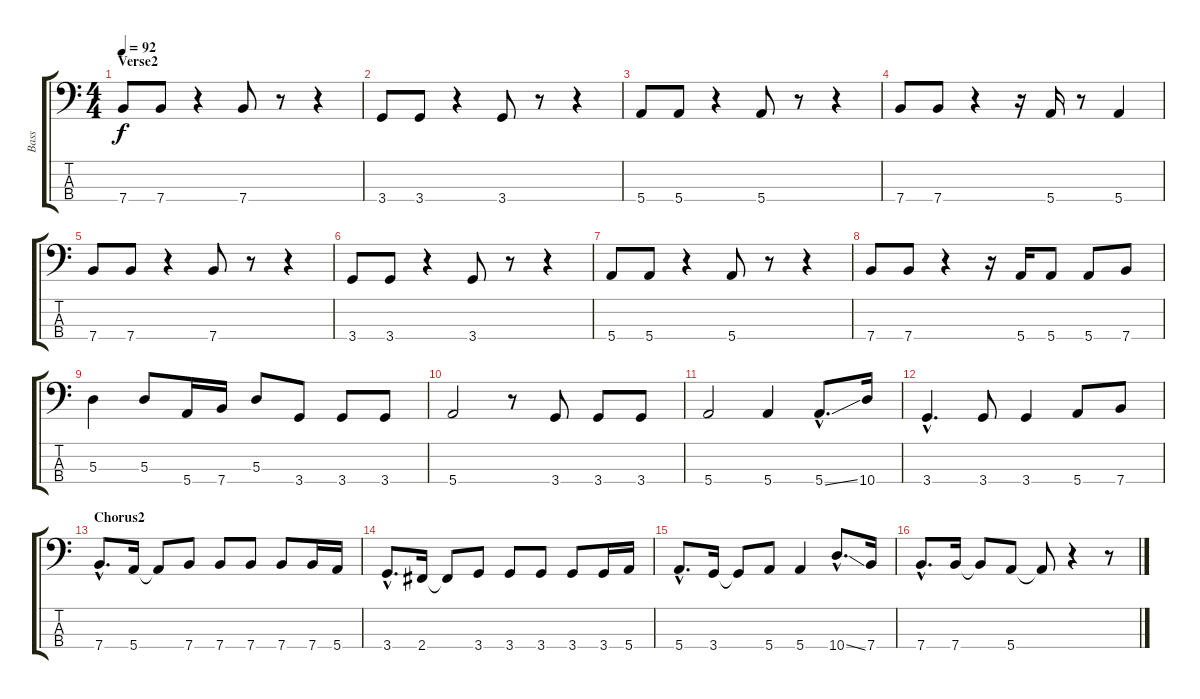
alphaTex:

\track ("Bass" "Bass") {instrument electricbassfinger}
\staff {score tabs}
\tuning (G2 D2 A1 E1) {hide}
\ts (4 4)
\section ("" "Verse2")
\tempo 92
\clef f4
\ks c
7.4.8{dy f} 7.4.8 r.4 7.4.8 r.8 r.4 |
3.4.8 3.4.8 r.4 3.4.8 r.8 r.4 |
5.4.8 5.4.8 r.4 5.4.8 r.8 r.4 |
7.4.8 7.4.8 r.4 r.16 5.4.16 r.8 5.4.4 |
7.4.8 7.4.8 r.4 7.4.8 r.8 r.4 |
3.4.8 3.4.8 r.4 3.4.8 r.8 r.4 |
5.4.8 5.4.8 r.4 5.4.8 r.8 r.4 |
7.4.8 7.4.8 r.4 r.16 5.4.16 5.4.8 5.4.8 7.4.8 |
5.3.4 5.3.8 5.4.16 7.4.16 5.3.8 3.4.8 3.4.8 3.4.8 |
5.4.2 r.8 3.4.8 3.4.8 3.4.8 |
5.4.2 5.4.4 5.4{ss hac}.8{d} 10.4.16 |
3.4{hac}.4{d} 3.4.8 3.4.4 5.4.8 7.4.8 |
\section ("" "Chorus2")
7.4{hac}.8{d} 5.4.16 5.4{t}.8 7.4.8 7.4.8 7.4.8 7.4.8 7.4.16 5.4.16 |
3.4{hac}.8{d} 2.4.16 2.4{t}.8 3.4.8 3.4.8 3.4.8 3.4.8 3.4.16 5.4.16 |
5.4{hac}.8{d} 3.4.16 3.4{t}.8 5.4.8 5.4.4 10.4{ss hac}.8{d} 7.4.16 |
7.4{hac}.8{d} 7.4.16 7.4{t}.8 5.4.8 5.4{t}.8 r.4 r.8
